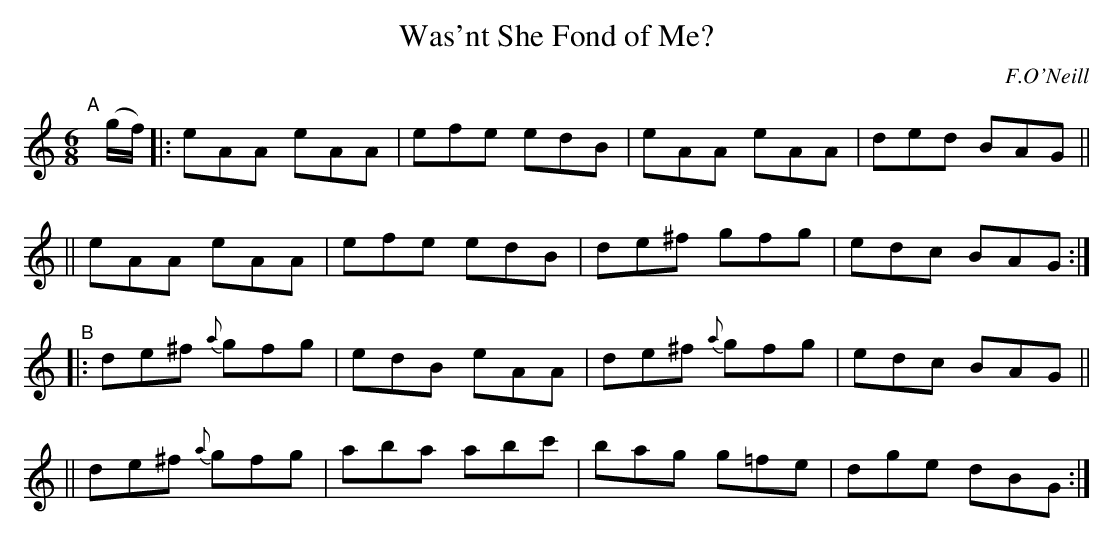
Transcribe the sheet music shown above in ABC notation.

X:1
T: Was'nt She Fond of Me?
O: F.O'Neill
M: 6/8
L: 1/8
K: Am
"^A"[|] (g/f/) \
|: eAA eAA | efe edB | eAA eAA | ded BAG ||
|| eAA eAA | efe edB | de^f gfg | edc BAG :|
"^B"\
|: de^f {a}gfg | edB eAA | de^f {a}gfg | edc BAG ||
|| de^f {a}gfg | aba abc' | bag g=fe | dge dBG :|
